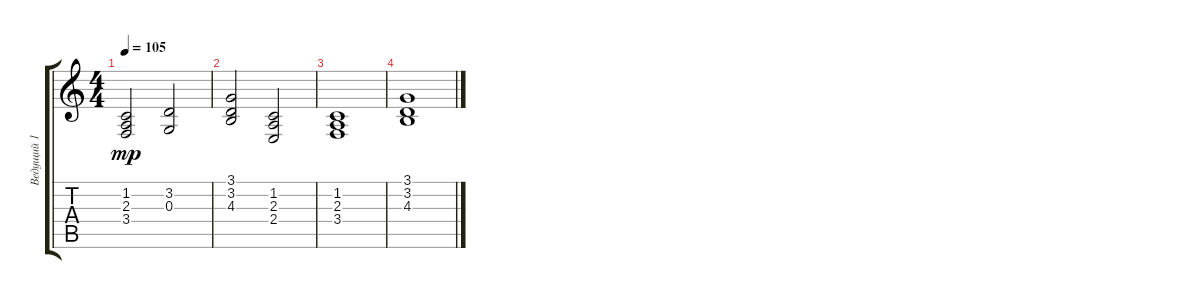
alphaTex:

\track ("Ведущий 1" "Ведущий 1") {instrument pad1newage}
\staff {score tabs}
\tuning (E4 B3 G3 D3 A2 E2) {hide}
\ts (4 4)
\tempo 105
\clef g2
\ks c
(1.2 2.3 3.4).2{dy mp} (3.2 0.3).2 |
(3.1 3.2 4.3).2 (1.2 2.3 2.4).2 |
(1.2 2.3 3.4).1 |
(3.1 3.2 4.3).1
